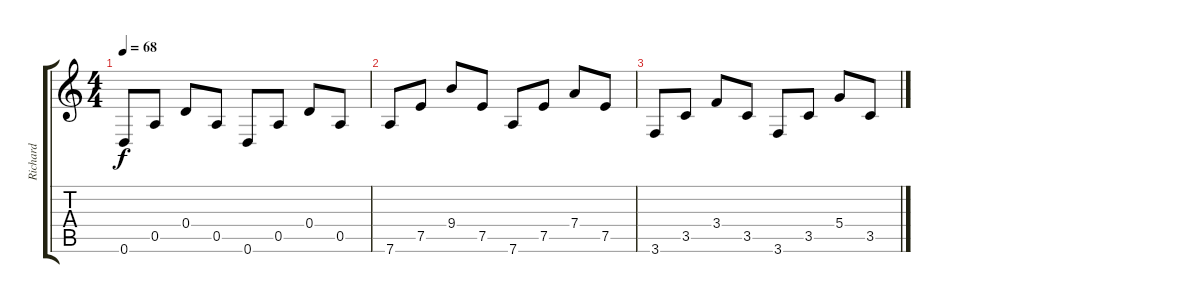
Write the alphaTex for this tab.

\track ("Richard" "Richard") {instrument acousticguitarsteel}
\staff {score tabs}
\tuning (E4 B3 G3 D3 A2 D2) {hide}
\ts (4 4)
\tempo 68
\clef g2
\ks c
0.6.8{dy f} 0.5.8 0.4.8 0.5.8 0.6.8 0.5.8 0.4.8 0.5.8 |
7.6.8 7.5.8 9.4.8 7.5.8 7.6.8 7.5.8 7.4.8 7.5.8 |
3.6.8 3.5.8 3.4.8 3.5.8 3.6.8 3.5.8 5.4.8 3.5.8
